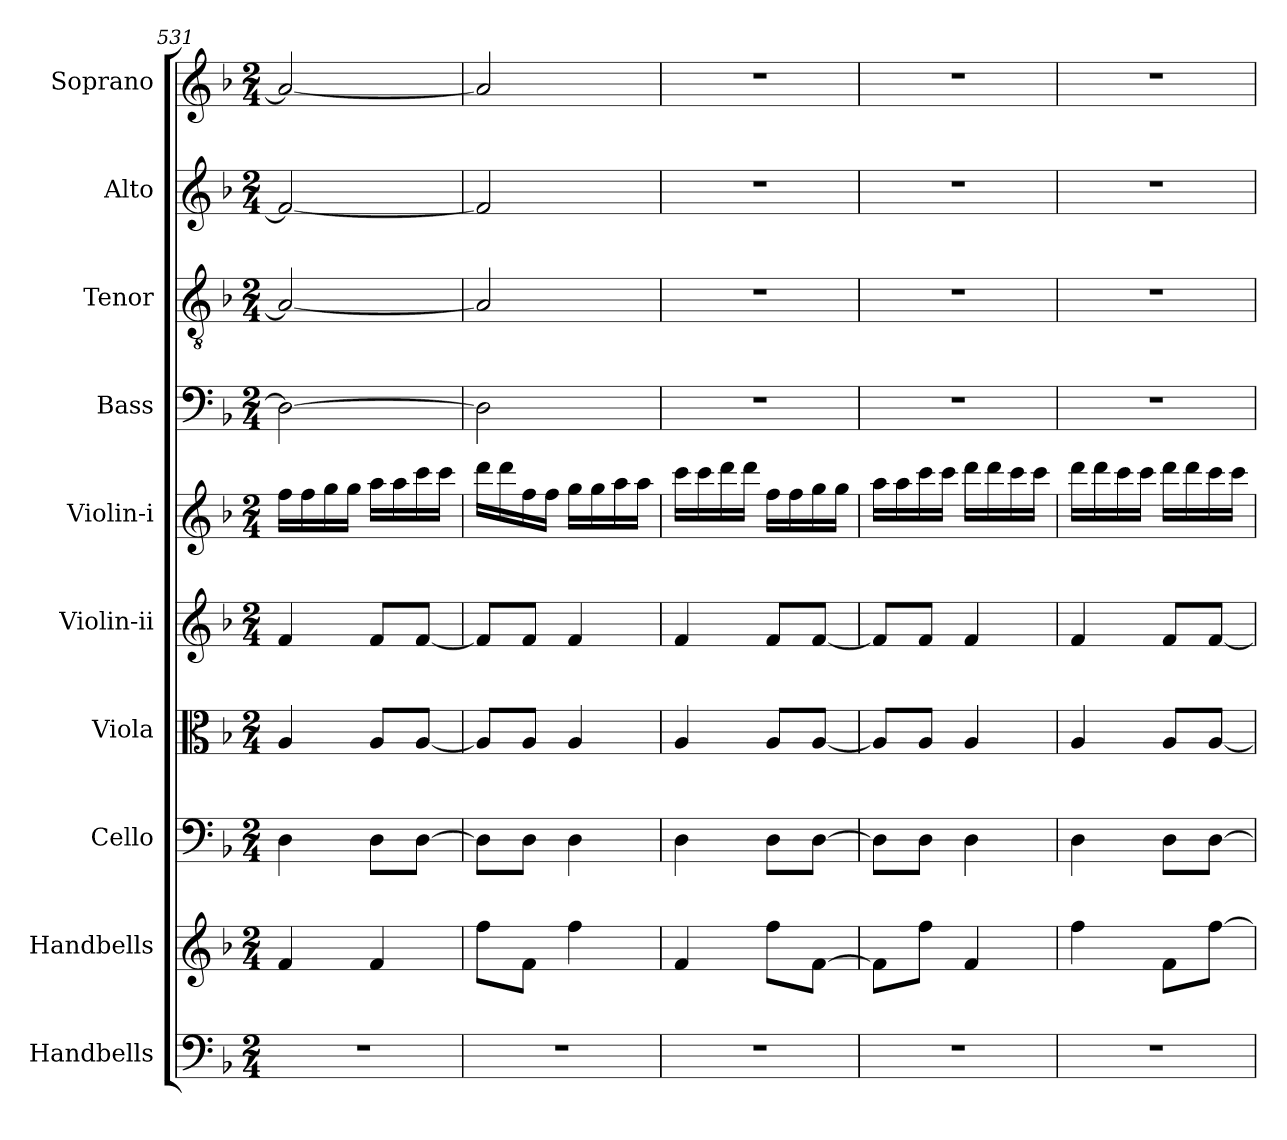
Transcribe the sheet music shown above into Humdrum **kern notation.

**kern	**kern	**kern	**kern	**kern	**kern	**kern	**text	**kern	**text	**kern	**text	**kern	**text
*part10	*part9	*part8	*part7	*part6	*part5	*part4	*part4	*part3	*part3	*part2	*part2	*part1	*part1
*staff10	*staff9	*staff8	*staff7	*staff6	*staff5	*staff4	*staff4	*staff3	*staff3	*staff2	*staff2	*staff1	*staff1
*I"Handbells	*I"Handbells	*I"Cello	*I"Viola	*I"Violin-ii	*I"Violin-i	*I"Bass	*	*I"Tenor	*	*I"Alto	*	*I"Soprano	*
*	*	*	*I'Vla.	*I'Vln.-ii	*I'Vln.-i	*I'B	*	*I'T	*	*I'A	*	*I'S	*
*clefF4	*clefG2	*clefF4	*clefC3	*clefG2	*clefG2	*clefF4	*	*clefGv2	*	*clefG2	*	*clefG2	*
*k[b-]	*k[b-]	*k[b-]	*k[b-]	*k[b-]	*k[b-]	*k[b-]	*	*k[b-]	*	*k[b-]	*	*k[b-]	*
*F:	*F:	*F:	*F:	*F:	*F:	*F:	*	*F:	*	*F:	*	*F:	*
*M2/4	*M2/4	*M2/4	*M2/4	*M2/4	*M2/4	*M2/4	*	*M2/4	*	*M2/4	*	*M2/4	*
=531	=531	=531	=531	=531	=531	=531	=531	=531	=531	=531	=531	=531	=531
!LO:N:vis=1	!	!	!	!	!	!	!	!	!	!	!	!	!
2r	4f/	4D\	4A/	4f/	16ff\LL	2D\_	.	2A/_	.	2f/_	.	2a/_	.
.	.	.	.	.	16ff\	.	.	.	.	.	.	.	.
.	.	.	.	.	16gg\	.	.	.	.	.	.	.	.
.	.	.	.	.	16gg\JJ	.	.	.	.	.	.	.	.
.	4f/	8D\L	8A/L	8f/L	16aa\LL	.	.	.	.	.	.	.	.
.	.	.	.	.	16aa\	.	.	.	.	.	.	.	.
.	.	[>8D\J	[<8A/J	[<8f/J	16ccc\	.	.	.	.	.	.	.	.
.	.	.	.	.	16ccc\JJ	.	.	.	.	.	.	.	.
!!LO:PB:g=z
=532	=532	=532	=532	=532	=532	=532	=532	=532	=532	=532	=532	=532	=532
!LO:N:vis=1	!	!	!	!	!	!	!	!	!	!	!	!	!
2r	8ff\L	8D\L]	8A/L]	8f/L]	16ddd\LL	2D\]	.	2A/]	.	2f/]	.	2a/]	.
.	.	.	.	.	16ddd\	.	.	.	.	.	.	.	.
.	8f\J	8D\J	8A/J	8f/J	16ff\	.	.	.	.	.	.	.	.
.	.	.	.	.	16ff\JJ	.	.	.	.	.	.	.	.
.	4ff\	4D\	4A/	4f/	16gg\LL	.	.	.	.	.	.	.	.
.	.	.	.	.	16gg\	.	.	.	.	.	.	.	.
.	.	.	.	.	16aa\	.	.	.	.	.	.	.	.
.	.	.	.	.	16aa\JJ	.	.	.	.	.	.	.	.
=533	=533	=533	=533	=533	=533	=533	=533	=533	=533	=533	=533	=533	=533
!LO:N:vis=1	!	!	!	!	!	!LO:N:vis=1	!	!LO:N:vis=1	!	!LO:N:vis=1	!	!LO:N:vis=1	!
2r	4f/	4D\	4A/	4f/	16ccc\LL	2r	.	2r	.	2r	.	2r	.
.	.	.	.	.	16ccc\	.	.	.	.	.	.	.	.
.	.	.	.	.	16ddd\	.	.	.	.	.	.	.	.
.	.	.	.	.	16ddd\JJ	.	.	.	.	.	.	.	.
.	8ff\L	8D\L	8A/L	8f/L	16ff\LL	.	.	.	.	.	.	.	.
.	.	.	.	.	16ff\	.	.	.	.	.	.	.	.
.	[>8f\J	[>8D\J	[<8A/J	[<8f/J	16gg\	.	.	.	.	.	.	.	.
.	.	.	.	.	16gg\JJ	.	.	.	.	.	.	.	.
=534	=534	=534	=534	=534	=534	=534	=534	=534	=534	=534	=534	=534	=534
!LO:N:vis=1	!	!	!	!	!	!LO:N:vis=1	!	!LO:N:vis=1	!	!LO:N:vis=1	!	!LO:N:vis=1	!
2r	8f\L]	8D\L]	8A/L]	8f/L]	16aa\LL	2r	.	2r	.	2r	.	2r	.
.	.	.	.	.	16aa\	.	.	.	.	.	.	.	.
.	8ff\J	8D\J	8A/J	8f/J	16ccc\	.	.	.	.	.	.	.	.
.	.	.	.	.	16ccc\JJ	.	.	.	.	.	.	.	.
.	4f/	4D\	4A/	4f/	16ddd\LL	.	.	.	.	.	.	.	.
.	.	.	.	.	16ddd\	.	.	.	.	.	.	.	.
.	.	.	.	.	16ccc\	.	.	.	.	.	.	.	.
.	.	.	.	.	16ccc\JJ	.	.	.	.	.	.	.	.
=535	=535	=535	=535	=535	=535	=535	=535	=535	=535	=535	=535	=535	=535
!LO:N:vis=1	!	!	!	!	!	!LO:N:vis=1	!	!LO:N:vis=1	!	!LO:N:vis=1	!	!LO:N:vis=1	!
2r	4ff\	4D\	4A/	4f/	16ddd\LL	2r	.	2r	.	2r	.	2r	.
.	.	.	.	.	16ddd\	.	.	.	.	.	.	.	.
.	.	.	.	.	16ccc\	.	.	.	.	.	.	.	.
.	.	.	.	.	16ccc\JJ	.	.	.	.	.	.	.	.
.	8f\L	8D\L	8A/L	8f/L	16ddd\LL	.	.	.	.	.	.	.	.
.	.	.	.	.	16ddd\	.	.	.	.	.	.	.	.
.	[>8ff\J	[>8D\J	[<8A/J	[<8f/J	16ccc\	.	.	.	.	.	.	.	.
.	.	.	.	.	16ccc\JJ	.	.	.	.	.	.	.	.
=	=	=	=	=	=	=	=	=	=	=	=	=	=
*-	*-	*-	*-	*-	*-	*-	*-	*-	*-	*-	*-	*-	*-
